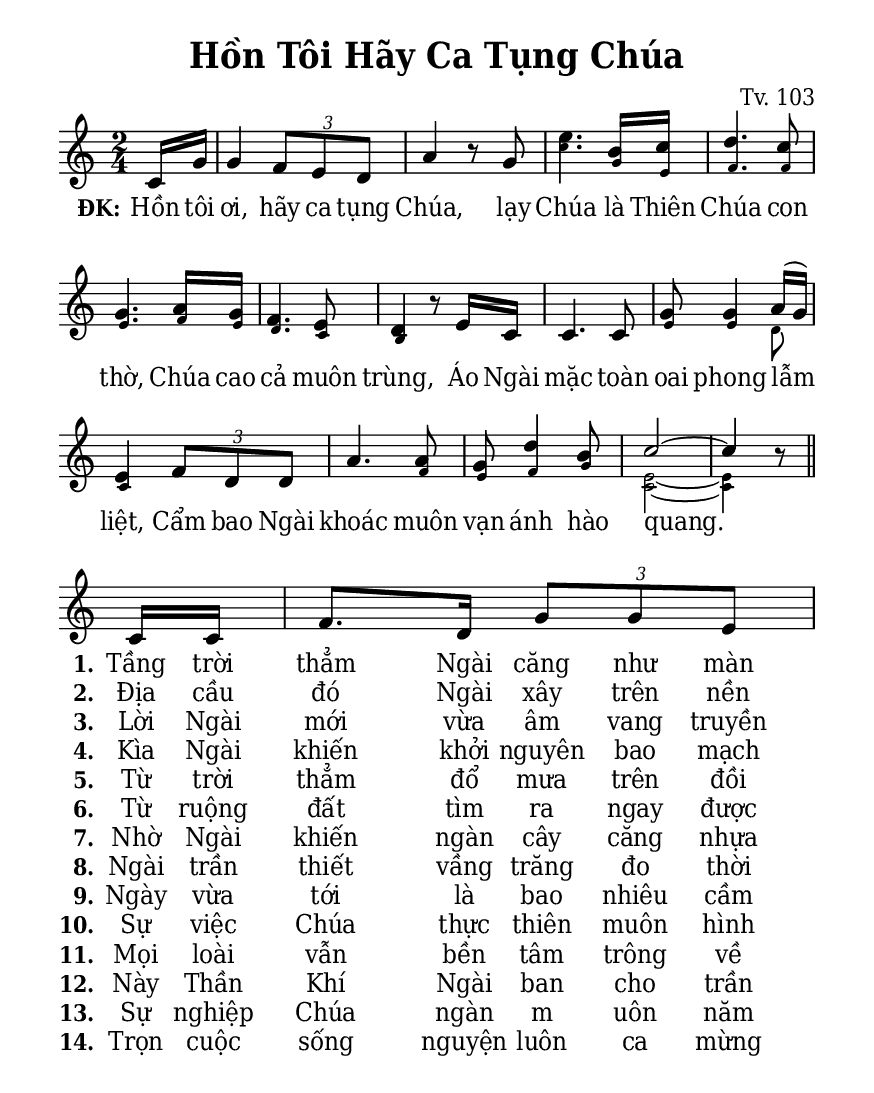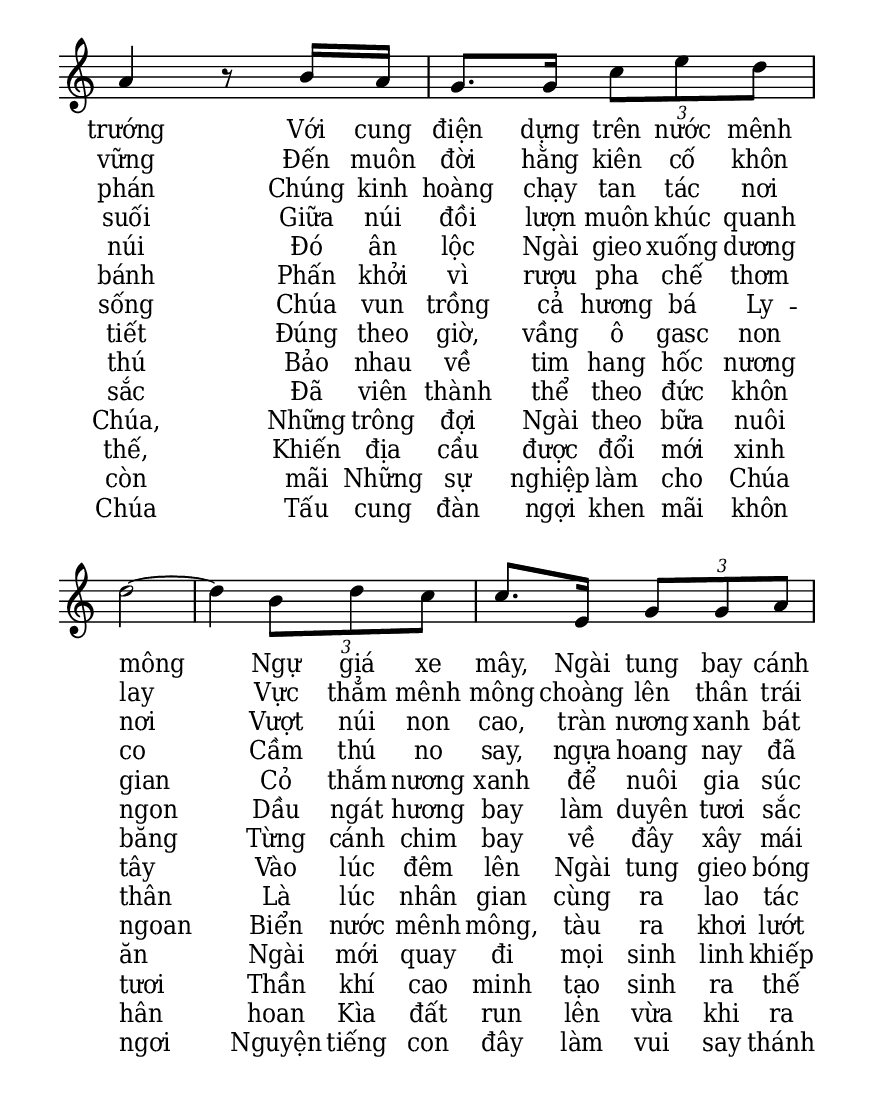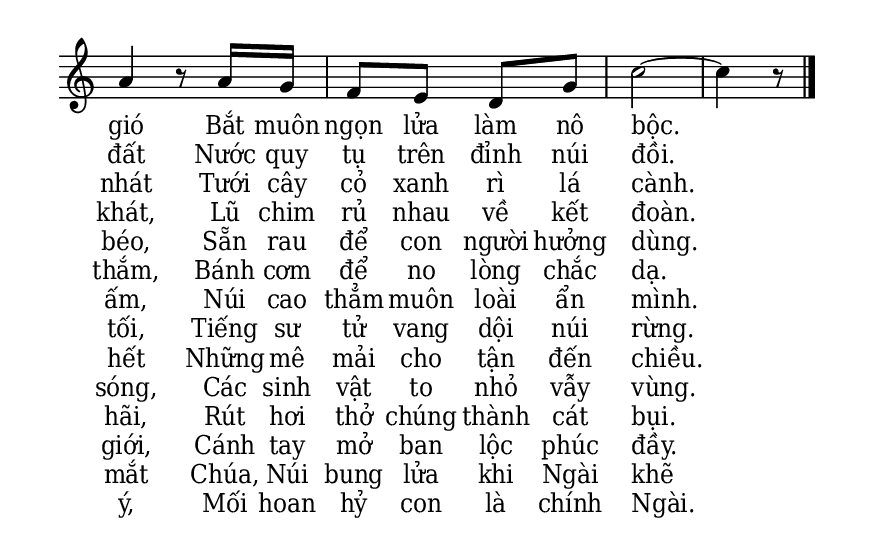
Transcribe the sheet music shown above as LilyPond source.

% Cài đặt chung\
\version "2.22.1"
\include "english.ly"

\header {
  title = "Hồn Tôi Hãy Ca Tụng Chúa"
  composer = "Tv. 103"
  %arranger = "Lm. Kim Long"
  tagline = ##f
}

% Nhạc phiên khúc
nhacPhienKhucSop = \relative c' {
  %\autoPageBreaksOff
  \partial 8 c16 g' |
  g4 \tuplet 3/2 { f8 e d } |
  a'4 r8 g 
  e'4. b16 c |
  d4. c8 |
  g4. a16 g |
  f4. e8 |
  d4 r8 e16 c |
  c4. c8 |
  g' g4 a16 (g) |
  e4 \tuplet 3/2 { f8 d d } |
  a'4. a8 |
  g d'4 b8 |
  c2 ~ |
  c4 r8 \bar "||" \break
  
  c,16 c |
  f8. d16 \tuplet 3/2 { g8 g e } |
  a4 r8 b16 a |
  g8. g16 \tuplet 3/2 { c8 e d } |
  d2 ~ |
  d4 \tuplet 3/2 { b8 d c } |
  %\pageBreak
  c8. e,16 \tuplet 3/2 { g8 g a } |
  a4 r8 a16 g |
  f8 e d g |
  c2 ~ |
  c4 r8 \bar "|."
}

nhacPhienKhucAlto = \relative c' {
  c16 g' |
  g4 \tuplet 3/2 { f8 e d } |
  a'4 r8 g |
  c4. g16 e |
  f4. f8 |
  e4. f16 e |
  d4. c8 |
  b4 r8 e16 c |
  c4. c8 |
  e e4 d8 |
  c4 \tuplet 3/2 { f8 d d } |
  a'4. f8 |
  e f4 g8 |
  <e c>2 ~ |
  <e c>4 r8
}

% Lời phiên khúc
loiPhienKhucSop = \lyrics {
  \set stanza = "ĐK:"
  Hồn tôi ơi, hãy ca tụng Chúa,
  lạy Chúa là Thiên Chúa con thờ,
  Chúa cao cả muôn trùng,
  Áo Ngài mặc toàn oai phong lẫm liệt,
  Cẩm bao Ngài khoác muôn vạn ánh hào quang.
  <<
    {
      \set stanza = "1."
      Tầng trời thẳm Ngài căng như màn trướng
      Với cung điện dựng trên nước mênh mông
      Ngự giá xe mây, Ngài tung bay cánh gió
      Bắt muôn ngọn lửa làm nô bộc.
    }
    \new Lyrics {
	    \set associatedVoice = "beSop"
	    \set stanza = "2."
	    Địa cầu đó Ngài xây trên nền vững
	    Đến muôn đời hằng kiên cố khôn lay
	    Vực thẳm mênh mông choàng lên thân trái đất
	    Nước quy tụ trên đỉnh núi đồi.
    }
    \new Lyrics {
	    \set associatedVoice = "beSop"
	    \set stanza = "3."
	    Lời Ngài mới vừa âm vang truyền phán
	    Chúng kinh hoàng chạy tan tác nơi nơi
	    Vượt núi non cao, tràn nương xanh bát nhát
	    Tưới cây cỏ xanh rì lá cành.
    }
    \new Lyrics {
	    \set associatedVoice = "beSop"
	    \set stanza = "4."
	    Kìa Ngài khiến khởi nguyên bao mạch suối
	    Giữa núi đồi lượn muôn khúc quanh co
	    Cầm thú no say, ngựa hoang nay đã khát,
	    Lũ chim rủ nhau về kết đoàn.
    }
    \new Lyrics {
	    \set associatedVoice = "beSop"
	    \set stanza = "5."
	    Từ trời thẳm đổ mưa trên đồi núi
	    Đó ân lộc Ngài gieo xuống dương gian
	    Cỏ thắm nương xanh để nuôi gia súc béo,
	    Sẵn rau để con người hưởng dùng.
    }
    \new Lyrics {
	    \set associatedVoice = "beSop"
	    \set stanza = "6."
	    Từ ruộng đất tìm ra ngay được bánh
	    Phấn khởi vì rượu pha chế thơm ngon
	    Dầu ngát hương bay làm duyên tươi sắc thắm,
	    Bánh cơm để no lòng chắc dạ.
    }
    \new Lyrics {
	    \set associatedVoice = "beSop"
	    \set stanza = "7."
	    Nhờ Ngài khiến ngàn cây căng nhựa sống
	    Chúa vun trồng cả hương bá Ly -- băng
	    Từng cánh chim bay về đây xây mái ấm,
	    Núi cao thẳm muôn loài ẩn mình.
    }
    \new Lyrics {
	    \set associatedVoice = "beSop"
	    \set stanza = "8."
	    Ngài trần thiết vầng trăng đo thời tiết
	    Đúng theo giờ, vầng ô gasc non tây
	    Vào lúc đêm lên Ngài tung gieo bóng tối,
	    Tiếng sư tử vang dội núi rừng.
    }
    \new Lyrics {
	    \set associatedVoice = "beSop"
	    \set stanza = "9."
	    Ngày vừa tới là bao nhiêu cầm thú
	    Bảo nhau về tim hang hốc nương thân
	    Là lúc nhân gian cùng ra lao tác hết
	    Những mê mải cho tận đến chiều.
    }
    \new Lyrics {
	    \set associatedVoice = "beSop"
	    \set stanza = "10."
	    Sự việc Chúa thực thiên muôn hình sắc
	    Đã viên thành thể theo đức khôn ngoan
	    Biển nước mênh mông, tàu ra khơi lướt sóng,
	    Các sinh vật to nhỏ vẫy vùng.
    }
    \new Lyrics {
	    \set associatedVoice = "beSop"
	    \set stanza = "11."
	    Mọi loài vẫn bền tâm trông về Chúa,
	    Những trông đợi Ngài theo bữa nuôi ăn
	    Ngài mới quay đi mọi sinh linh khiếp hãi,
	    Rút hơi thở chúng thành cát bụi.
    }
    \new Lyrics {
	    \set associatedVoice = "beSop"
	    \set stanza = "12."
	    Này Thần Khí Ngài ban cho trần thế,
	    Khiến địa cầu được đổi mới xinh tươi
	    Thần khí cao minh tạo sinh ra thế giới,
	    Cánh tay mở ban lộc phúc đầy.
    }
    \new Lyrics {
	    \set associatedVoice = "beSop"
	    \set stanza = "13."
	    Sự nghiệp Chúa ngàn m uôn năm còn mãi
	    Những sự nghiệp làm cho Chúa hân hoan
	    Kìa đất run lên vừa khi ra mắt Chúa,
	    Núi bung lửa khi Ngài khẽ đụng.
    }
    \new Lyrics {
	    \set associatedVoice = "beSop"
	    \set stanza = "14."
	    Trọn cuộc sống nguyện luôn ca mừng Chúa
	    Tấu cung đàn ngợi khen mãi khôn ngơi
	    Nguyện tiếng con đây làm vui say thánh ý,
	    Mối hoan hỷ con là chính Ngài.
    }
  >>
}

% Dàn trang
\paper {
  #(set-paper-size "a5")
  top-margin = 17\mm
  bottom-margin = 17\mm
  left-margin = 10\mm
  right-margin = 10\mm
  indent = #0
  #(define fonts
	 (make-pango-font-tree "Deja Vu Serif Condensed"
	 		       "Deja Vu Serif Condensed"
			       "Deja Vu Serif Condensed"
			       (/ 20 20)))
  print-page-number = ##f
  %page-count = #2
}

TongNhip = {
  \key c \major \time 2/4
  \set Timing.beamExceptions = #'()
  \set Timing.baseMoment = #(ly:make-moment 1/4)
}

% Đổi kích thước nốt cho bè phụ
notBePhu =
#(define-music-function (font-size music) (number? ly:music?)
   (for-some-music
     (lambda (m)
       (if (music-is-of-type? m 'rhythmic-event)
           (begin
             (set! (ly:music-property m 'tweaks)
                   (cons `(font-size . ,font-size)
                         (ly:music-property m 'tweaks)))
             #t)
           #f))
     music)
   music)

\score {
  \new ChoirStaff <<
    \new Staff \with {
        \consists "Merge_rests_engraver"
        printPartCombineTexts = ##f
      }
      <<
      \new Voice \TongNhip \partCombine 
        \nhacPhienKhucSop
        \notBePhu -3 { \nhacPhienKhucAlto }
      \new NullVoice = beSop \nhacPhienKhucSop
      \new Lyrics \lyricsto beSop \loiPhienKhucSop
      >>
  >>
  \layout {
    %\override Staff.TimeSignature.transparent = ##t
    %\override Lyrics.LyricSpace.minimum-distance = #0.3
    \override Score.BarNumber.break-visibility = ##(#f #f #f)
    \override Score.SpacingSpanner.uniform-stretching = ##t
  } 
}
